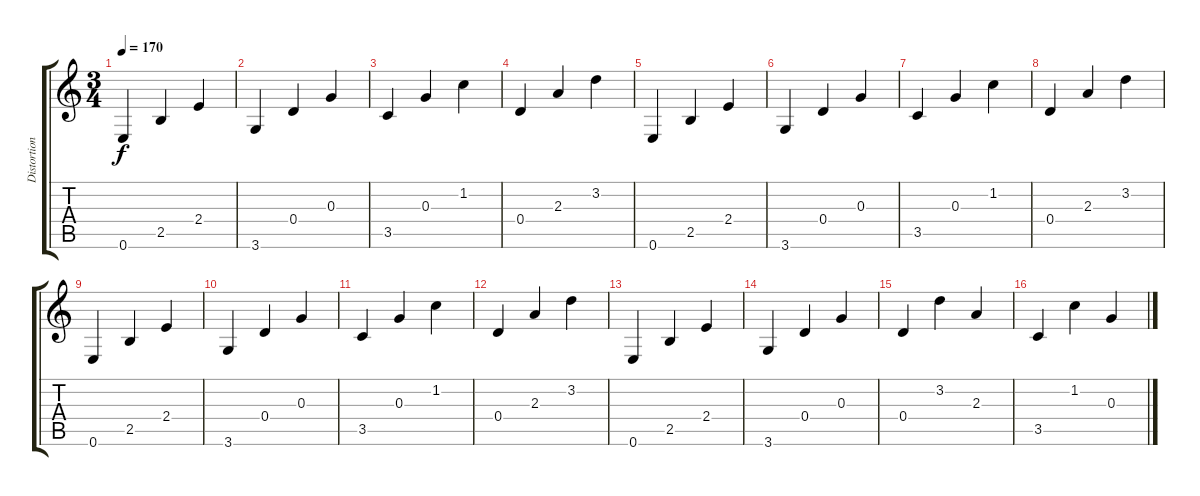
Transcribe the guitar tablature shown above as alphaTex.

\track ("Distortion Lead" "Distortion") {instrument distortionguitar}
\staff {score tabs}
\tuning (E4 B3 G3 D3 A2 E2) {hide}
\ts (3 4)
\tempo 170
\clef g2
\ks c
0.6.4{dy f} 2.5.4 2.4.4 |
3.6.4 0.4.4 0.3.4 |
3.5.4 0.3.4 1.2.4 |
0.4.4 2.3.4 3.2.4 |
0.6.4 2.5.4 2.4.4 |
3.6.4 0.4.4 0.3.4 |
3.5.4 0.3.4 1.2.4 |
0.4.4 2.3.4 3.2.4 |
0.6.4 2.5.4 2.4.4 |
3.6.4 0.4.4 0.3.4 |
3.5.4 0.3.4 1.2.4 |
0.4.4 2.3.4 3.2.4 |
0.6.4 2.5.4 2.4.4 |
3.6.4 0.4.4 0.3.4 |
0.4.4 3.2.4 2.3.4 |
3.5.4 1.2.4 0.3.4
